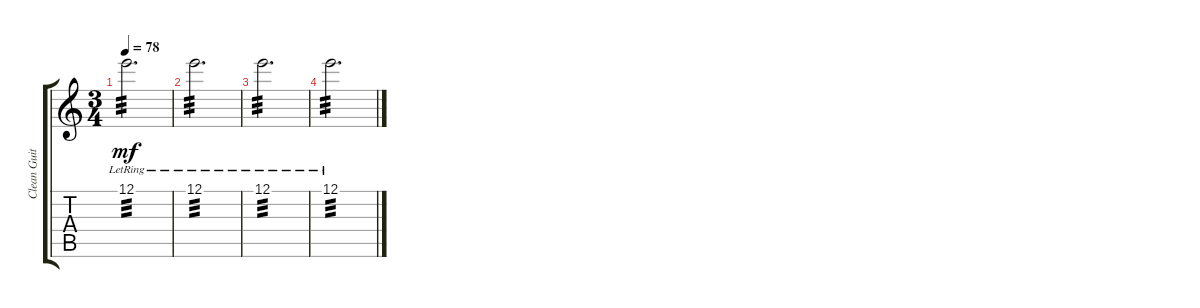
\track ("Clean Guitar 2" "Clean Guit") {instrument electricguitarjazz}
\staff {score tabs}
\tuning (E4 B3 G3 D3 A2 D2) {hide}
\ts (3 4)
\tempo 78
\clef g2
\ks c
12.1{lr}.2{d tp 3 dy mf} |
12.1{lr}.2{d tp 3} |
12.1{lr}.2{d tp 3} |
12.1{lr}.2{d tp 3}
